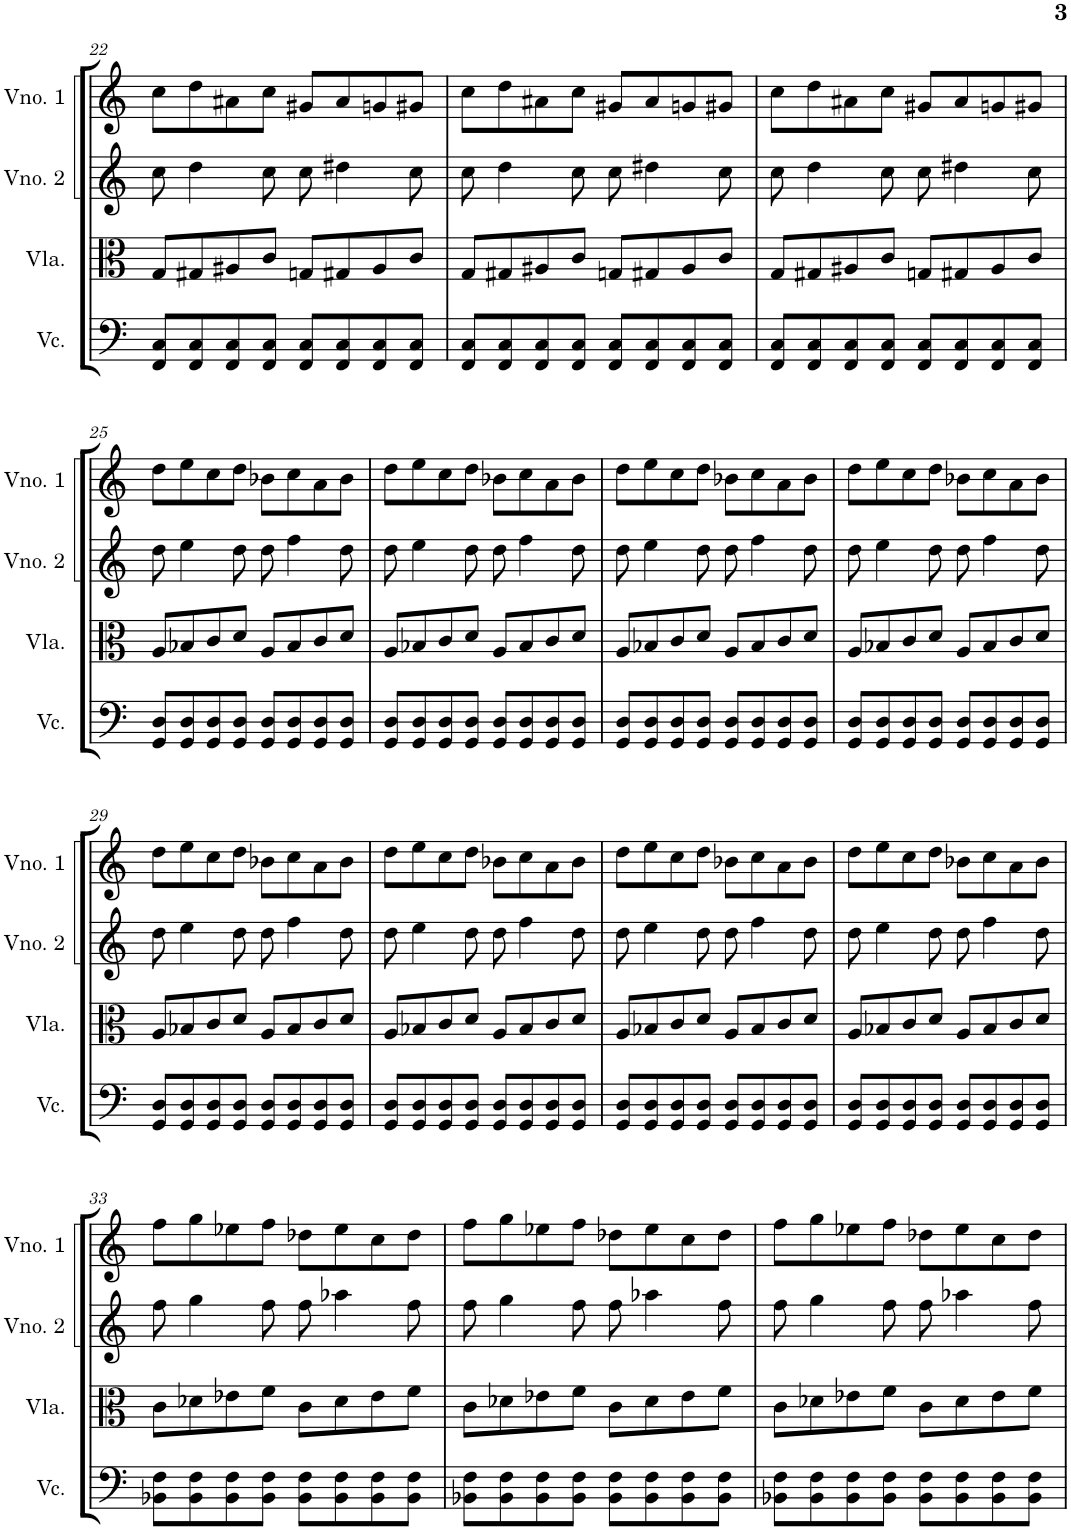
**kern	**kern	**kern	**kern
*part4	*part3	*part2	*part1
*staff4	*staff3	*staff2	*staff1
*I"Violoncelo	*I"Viola	*I"Violino 2	*I"Violino 1
*I'Vc.	*I'Vla.	*I'Vno. 2	*I'Vno. 1
!!LO:PB:g=z
*clefF4	*clefC3	*clefG2	*clefG2
*k[]	*k[]	*k[]	*k[]
*M4/4	*M4/4	*M4/4	*M4/4
=22	=22	=22	=22
8FF/ 8C/L	8G/L	8cc\	8cc\L
8FF/ 8C/	8G#X/	4dd\	8dd\
8FF/ 8C/	8A#X/	.	8a#X\
8FF/ 8C/J	8c/J	8cc\	8cc\J
8FF/ 8C/L	8Gn/L	8cc\	8g#X/L
8FF/ 8C/	8G#X/	4dd#X\	8a#/
8FF/ 8C/	8A#/	.	8gn/
8FF/ 8C/J	8c/J	8cc\	8g#X/J
=23	=23	=23	=23
8FF/ 8C/L	8G/L	8cc\	8cc\L
8FF/ 8C/	8G#X/	4dd\	8dd\
8FF/ 8C/	8A#X/	.	8a#X\
8FF/ 8C/J	8c/J	8cc\	8cc\J
8FF/ 8C/L	8Gn/L	8cc\	8g#X/L
8FF/ 8C/	8G#X/	4dd#X\	8a#/
8FF/ 8C/	8A#/	.	8gn/
8FF/ 8C/J	8c/J	8cc\	8g#X/J
=24	=24	=24	=24
8FF/ 8C/L	8G/L	8cc\	8cc\L
8FF/ 8C/	8G#X/	4dd\	8dd\
8FF/ 8C/	8A#X/	.	8a#X\
8FF/ 8C/J	8c/J	8cc\	8cc\J
8FF/ 8C/L	8Gn/L	8cc\	8g#X/L
8FF/ 8C/	8G#X/	4dd#X\	8a#/
8FF/ 8C/	8A#/	.	8gn/
8FF/ 8C/J	8c/J	8cc\	8g#X/J
!!LO:LB:g=z
=25	=25	=25	=25
8GG/ 8D/L	8A/L	8dd\	8dd\L
8GG/ 8D/	8B-X/	4ee\	8ee\
8GG/ 8D/	8c/	.	8cc\
8GG/ 8D/J	8d/J	8dd\	8dd\J
8GG/ 8D/L	8A/L	8dd\	8b-X\L
8GG/ 8D/	8B-/	4ff\	8cc\
8GG/ 8D/	8c/	.	8a\
8GG/ 8D/J	8d/J	8dd\	8b-\J
=26	=26	=26	=26
8GG/ 8D/L	8A/L	8dd\	8dd\L
8GG/ 8D/	8B-X/	4ee\	8ee\
8GG/ 8D/	8c/	.	8cc\
8GG/ 8D/J	8d/J	8dd\	8dd\J
8GG/ 8D/L	8A/L	8dd\	8b-X\L
8GG/ 8D/	8B-/	4ff\	8cc\
8GG/ 8D/	8c/	.	8a\
8GG/ 8D/J	8d/J	8dd\	8b-\J
=27	=27	=27	=27
8GG/ 8D/L	8A/L	8dd\	8dd\L
8GG/ 8D/	8B-X/	4ee\	8ee\
8GG/ 8D/	8c/	.	8cc\
8GG/ 8D/J	8d/J	8dd\	8dd\J
8GG/ 8D/L	8A/L	8dd\	8b-X\L
8GG/ 8D/	8B-/	4ff\	8cc\
8GG/ 8D/	8c/	.	8a\
8GG/ 8D/J	8d/J	8dd\	8b-\J
=28	=28	=28	=28
8GG/ 8D/L	8A/L	8dd\	8dd\L
8GG/ 8D/	8B-X/	4ee\	8ee\
8GG/ 8D/	8c/	.	8cc\
8GG/ 8D/J	8d/J	8dd\	8dd\J
8GG/ 8D/L	8A/L	8dd\	8b-X\L
8GG/ 8D/	8B-/	4ff\	8cc\
8GG/ 8D/	8c/	.	8a\
8GG/ 8D/J	8d/J	8dd\	8b-\J
!!LO:LB:g=z
=29	=29	=29	=29
8GG/ 8D/L	8A/L	8dd\	8dd\L
8GG/ 8D/	8B-X/	4ee\	8ee\
8GG/ 8D/	8c/	.	8cc\
8GG/ 8D/J	8d/J	8dd\	8dd\J
8GG/ 8D/L	8A/L	8dd\	8b-X\L
8GG/ 8D/	8B-/	4ff\	8cc\
8GG/ 8D/	8c/	.	8a\
8GG/ 8D/J	8d/J	8dd\	8b-\J
=30	=30	=30	=30
8GG/ 8D/L	8A/L	8dd\	8dd\L
8GG/ 8D/	8B-X/	4ee\	8ee\
8GG/ 8D/	8c/	.	8cc\
8GG/ 8D/J	8d/J	8dd\	8dd\J
8GG/ 8D/L	8A/L	8dd\	8b-X\L
8GG/ 8D/	8B-/	4ff\	8cc\
8GG/ 8D/	8c/	.	8a\
8GG/ 8D/J	8d/J	8dd\	8b-\J
=31	=31	=31	=31
8GG/ 8D/L	8A/L	8dd\	8dd\L
8GG/ 8D/	8B-X/	4ee\	8ee\
8GG/ 8D/	8c/	.	8cc\
8GG/ 8D/J	8d/J	8dd\	8dd\J
8GG/ 8D/L	8A/L	8dd\	8b-X\L
8GG/ 8D/	8B-/	4ff\	8cc\
8GG/ 8D/	8c/	.	8a\
8GG/ 8D/J	8d/J	8dd\	8b-\J
=32	=32	=32	=32
8GG/ 8D/L	8A/L	8dd\	8dd\L
8GG/ 8D/	8B-X/	4ee\	8ee\
8GG/ 8D/	8c/	.	8cc\
8GG/ 8D/J	8d/J	8dd\	8dd\J
8GG/ 8D/L	8A/L	8dd\	8b-X\L
8GG/ 8D/	8B-/	4ff\	8cc\
8GG/ 8D/	8c/	.	8a\
8GG/ 8D/J	8d/J	8dd\	8b-\J
!!LO:LB:g=z
=33	=33	=33	=33
8BB-X\ 8F\L	8c\L	8ff\	8ff\L
8BB-\ 8F\	8d-X\	4gg\	8gg\
8BB-\ 8F\	8e-X\	.	8ee-X\
8BB-\ 8F\J	8f\J	8ff\	8ff\J
8BB-\ 8F\L	8c\L	8ff\	8dd-X\L
8BB-\ 8F\	8d-\	4aa-X\	8ee-\
8BB-\ 8F\	8e-\	.	8cc\
8BB-\ 8F\J	8f\J	8ff\	8dd-\J
=34	=34	=34	=34
8BB-X\ 8F\L	8c\L	8ff\	8ff\L
8BB-\ 8F\	8d-X\	4gg\	8gg\
8BB-\ 8F\	8e-X\	.	8ee-X\
8BB-\ 8F\J	8f\J	8ff\	8ff\J
8BB-\ 8F\L	8c\L	8ff\	8dd-X\L
8BB-\ 8F\	8d-\	4aa-X\	8ee-\
8BB-\ 8F\	8e-\	.	8cc\
8BB-\ 8F\J	8f\J	8ff\	8dd-\J
=35	=35	=35	=35
8BB-X\ 8F\L	8c\L	8ff\	8ff\L
8BB-\ 8F\	8d-X\	4gg\	8gg\
8BB-\ 8F\	8e-X\	.	8ee-X\
8BB-\ 8F\J	8f\J	8ff\	8ff\J
8BB-\ 8F\L	8c\L	8ff\	8dd-X\L
8BB-\ 8F\	8d-\	4aa-X\	8ee-\
8BB-\ 8F\	8e-\	.	8cc\
8BB-\ 8F\J	8f\J	8ff\	8dd-\J
=	=	=	=
*-	*-	*-	*-
